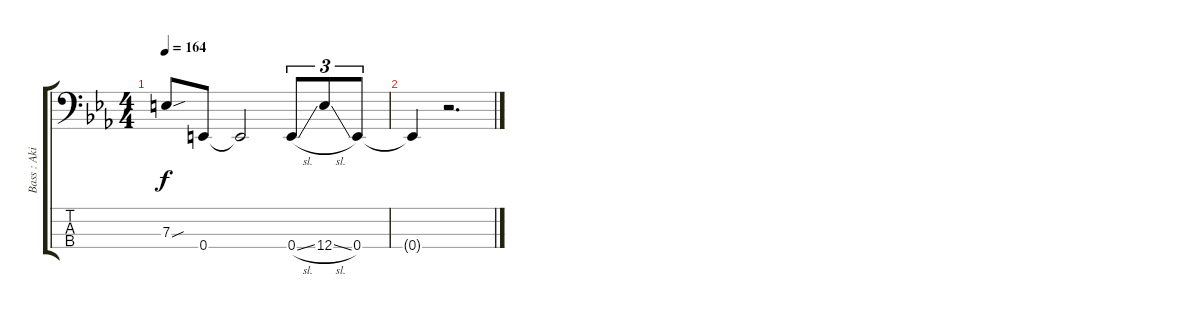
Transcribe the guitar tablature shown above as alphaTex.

\track ("Bass : Akiyama Mio - Swan" "Bass : Aki") {instrument electricbasspick}
\staff {score tabs}
\tuning (G2 D2 A1 E1) {hide}
\ts (4 4)
\tempo 164
\clef f4
\ks eb
7.3{sou}.8{dy f} 0.4.8 0.4{t}.2 0.4{sl}.8{tu (3 2)} 12.4{sl}.8{tu (3 2)} 0.4.8{tu (3 2)} |
0.4{t}.4 r.2{d}
